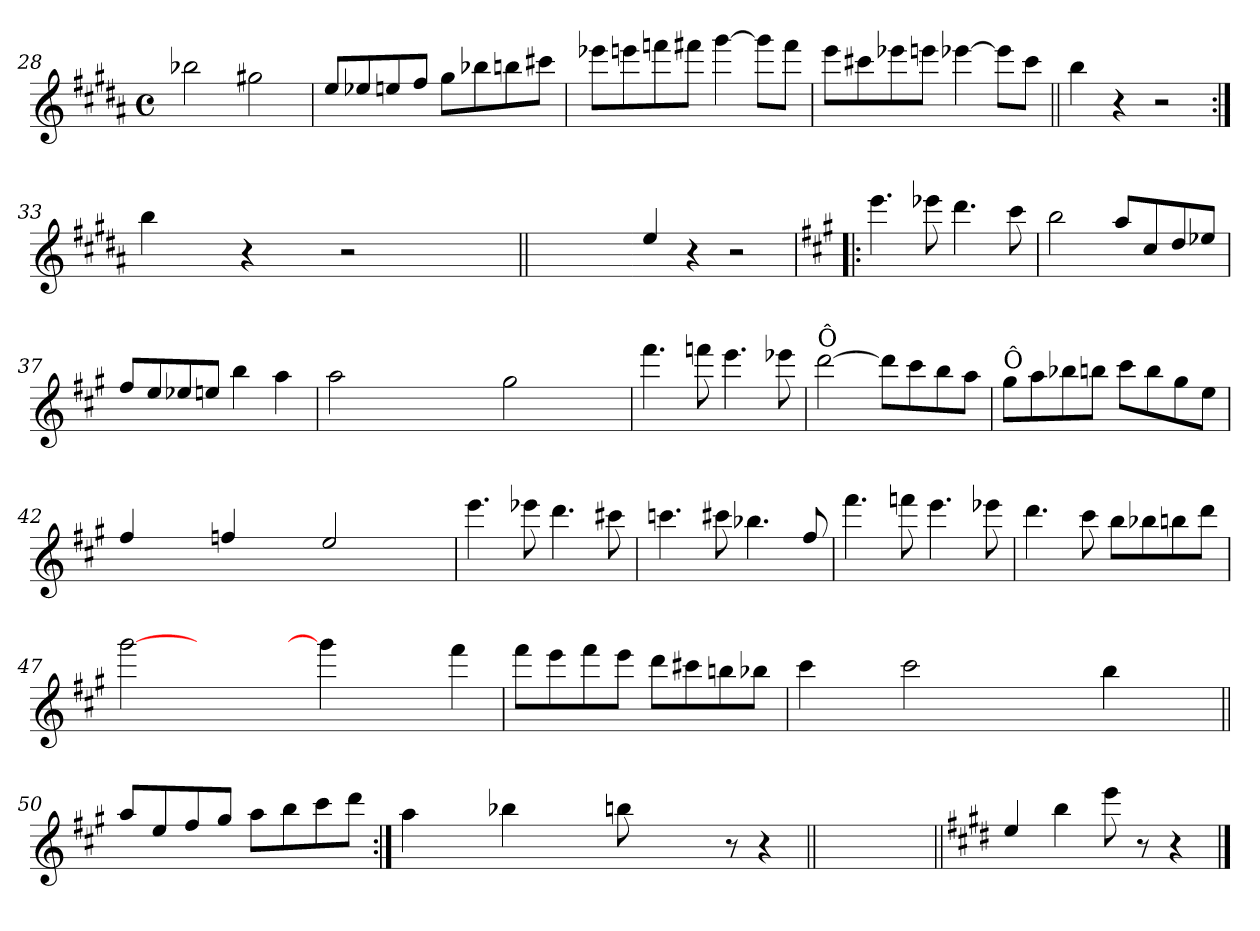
**kern
*part1
*staff1
*clefG2
*k[f#c#g#d#a#]
*B:
*M4/4
*met(c)
=28
2bb-X\
2gg#X\
=29
8ee/L
8ee-X/
8een/
8ff#/J
8gg#\L
8bb-X\
8bbn\
8ccc#X\J
=30
8eee-X\L
8eeen\
8fffn\
8fff#X\J
[4ggg#\
8ggg#\L]
8fff#\J
!!LO:LB:g=z
=31
8eee\L
8ccc#X\
8eee-X\
8eeen\J
[4eee-X\
8eee-\L]
8ccc#\J
=32||
4bb\
4r
2r
=33:|!
4bb\
8ryy
8ryy
4r
8ryy
8ryy
2r
8ryy
8ryy
8ryy
8ryy
=33X331||
1ryy
!!LO:PB:g=z
=34-
4ee/
4r
2r
=35!|:
*k[f#c#g#]
*A:
4.eee\
8eee-X\
4.ddd\
8ccc#\
=36
2bb\
8aa/L
8cc#/
8dd/
8ee-X/J
=37
8ff#/L
8ee/
8ee-X/
8een/J
4bb\
4aa\
!!LO:LB:g=z
=38
2aa\
8ryy
8ryy
8ryy
8ryy
2gg#\
2ryy
=39
4.fff#\
8fffn\
4.eee\
8eee-X\
=40
!LO:TX:a:t=Ô
[2ddd\
8ddd\L]
8ccc#\
8bb\
8aa\J
=41
!LO:TX:a:t=Ô
8gg#\L
8aa\
8bb-X\
8bbn\J
8ccc#\L
8bb\
8gg#\
8ee\J
!!LO:LB:g=z
=42
4ff#/
8ryy
8ryy
4ffn/
8ryy
8ryy
2ee/
2ryy
=43
4.eee\
8eee-X\
4.ddd\
8ccc#X\
=44
4.cccn\
8ccc#X\
4.bb-X\
8ff#/
=45
4.fff#\
8fffn\
4.eee\
8eee-X\
!!LO:LB:g=z
=46
4.ddd\
8ccc#\
8bb\L
8bb-X\
8bbn\
8ddd\J
=47
[>2ggg#\
4ryy
8ryy
8ryy
4ggg#\]
2ryy
4fff#\
=48
8fff#\L
8eee\
8fff#\
8eee\J
8ddd\L
8ccc#X\
8bbn\
8bb-X\J
=49
4ccc#\
4ryy
2ccc#\
8ryy
8ryy
4ryy
4bb\
8ryy
8ryy
!!LO:LB:g=z
=50||
8aa/L
8ee/
8ff#/
8gg#/J
8aa\L
8bb\
8ccc#\
8ddd\J
=51:|!
4aa\
4ryy
4bb-X\
8ryy
8ryy
8bbn\
2ryy
8r
4r
=52||
1ryy
=53||
*k[f#c#g#d#]
*E:
4ee/
4bb\
8eee\
8r
4r
==
*-
